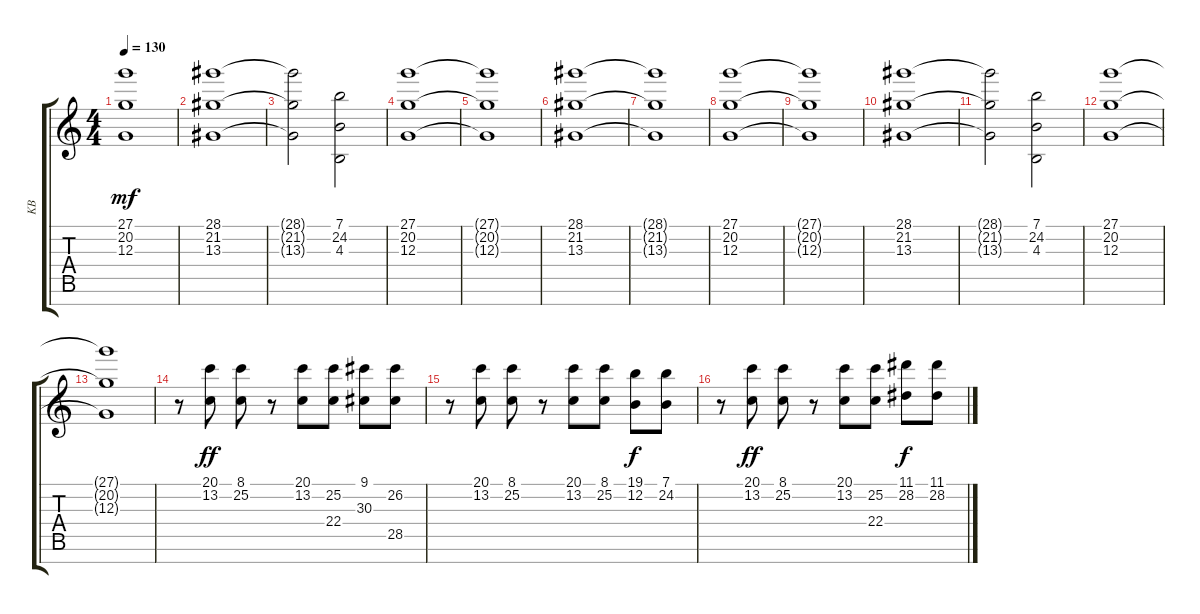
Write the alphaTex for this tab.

\track ("KB" "KB") {instrument stringensemble1}
\staff {score tabs}
\tuning (E4 B3 G3 D3 A2 E2 B1) {hide}
\ts (4 4)
\tempo 130
\clef g2
\ks c
(27.1{t} 20.2{t} 12.3{t}).1{dy mf} |
(28.1 21.2 13.3).1 |
(28.1{t} 21.2{t} 13.3{t}).2 (7.1 24.2 4.3).2 |
(27.1 20.2 12.3).1 |
(27.1{t} 20.2{t} 12.3{t}).1 |
(28.1 21.2 13.3).1 |
(28.1{t} 21.2{t} 13.3{t}).1 |
(27.1 20.2 12.3).1 |
(27.1{t} 20.2{t} 12.3{t}).1 |
(28.1 21.2 13.3).1 |
(28.1{t} 21.2{t} 13.3{t}).2 (7.1 24.2 4.3).2 |
(27.1 20.2 12.3).1 |
(27.1{t} 20.2{t} 12.3{t}).1 |
r.8{instrument stringensemble1} (20.1 13.2).8{dy ff} (8.1 25.2).8 r.8 (20.1 13.2).8 (25.2 22.4).8 (9.1 30.3).8 (26.2 28.5).8 |
r.8 (20.1 13.2).8 (8.1 25.2).8 r.8 (20.1 13.2).8 (8.1 25.2).8 (19.1 12.2).8{dy f} (7.1 24.2).8 |
r.8 (20.1 13.2).8{dy ff} (8.1 25.2).8 r.8 (20.1 13.2).8 (25.2 22.4).8 (11.1 28.2).8{dy f} (11.1 28.2).8
